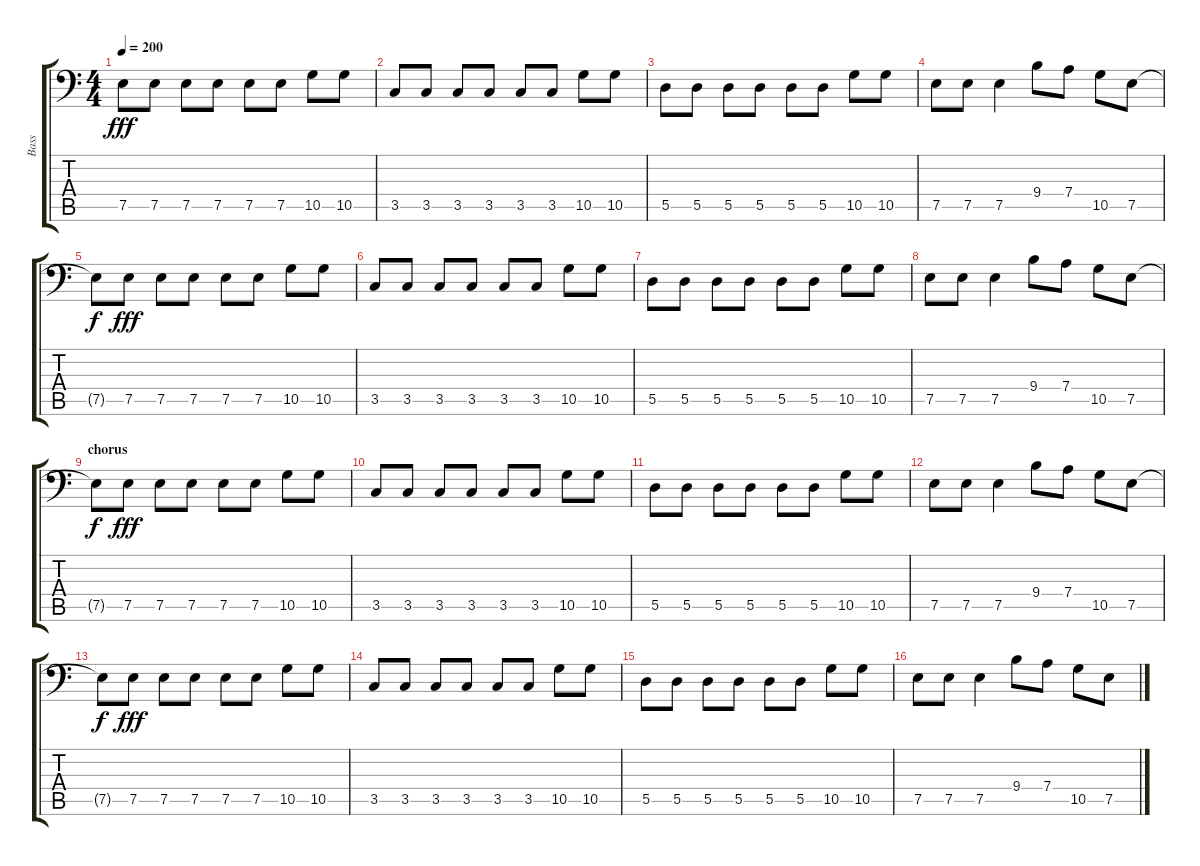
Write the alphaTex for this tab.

\track ("Bass" "Bass") {instrument electricbassfinger}
\staff {score tabs}
\tuning (E3 B2 G2 D2 A1 E1) {hide}
\ts (4 4)
\tempo 200
\clef f4
\ks c
7.5.8{dy fff} 7.5.8 7.5.8 7.5.8 7.5.8 7.5.8 10.5.8 10.5.8 |
3.5.8 3.5.8 3.5.8 3.5.8 3.5.8 3.5.8 10.5.8 10.5.8 |
5.5.8 5.5.8 5.5.8 5.5.8 5.5.8 5.5.8 10.5.8 10.5.8 |
7.5.8 7.5.8 7.5.4 9.4.8 7.4.8 10.5.8 7.5.8 |
7.5{t}.8{dy f} 7.5.8{dy fff} 7.5.8 7.5.8 7.5.8 7.5.8 10.5.8 10.5.8 |
3.5.8 3.5.8 3.5.8 3.5.8 3.5.8 3.5.8 10.5.8 10.5.8 |
5.5.8 5.5.8 5.5.8 5.5.8 5.5.8 5.5.8 10.5.8 10.5.8 |
7.5.8 7.5.8 7.5.4 9.4.8 7.4.8 10.5.8 7.5.8 |
\section ("" "chorus")
7.5{t}.8{dy f} 7.5.8{dy fff} 7.5.8 7.5.8 7.5.8 7.5.8 10.5.8 10.5.8 |
3.5.8 3.5.8 3.5.8 3.5.8 3.5.8 3.5.8 10.5.8 10.5.8 |
5.5.8 5.5.8 5.5.8 5.5.8 5.5.8 5.5.8 10.5.8 10.5.8 |
7.5.8 7.5.8 7.5.4 9.4.8 7.4.8 10.5.8 7.5.8 |
7.5{t}.8{dy f} 7.5.8{dy fff} 7.5.8 7.5.8 7.5.8 7.5.8 10.5.8 10.5.8 |
3.5.8 3.5.8 3.5.8 3.5.8 3.5.8 3.5.8 10.5.8 10.5.8 |
5.5.8 5.5.8 5.5.8 5.5.8 5.5.8 5.5.8 10.5.8 10.5.8 |
7.5.8 7.5.8 7.5.4 9.4.8 7.4.8 10.5.8 7.5.8
